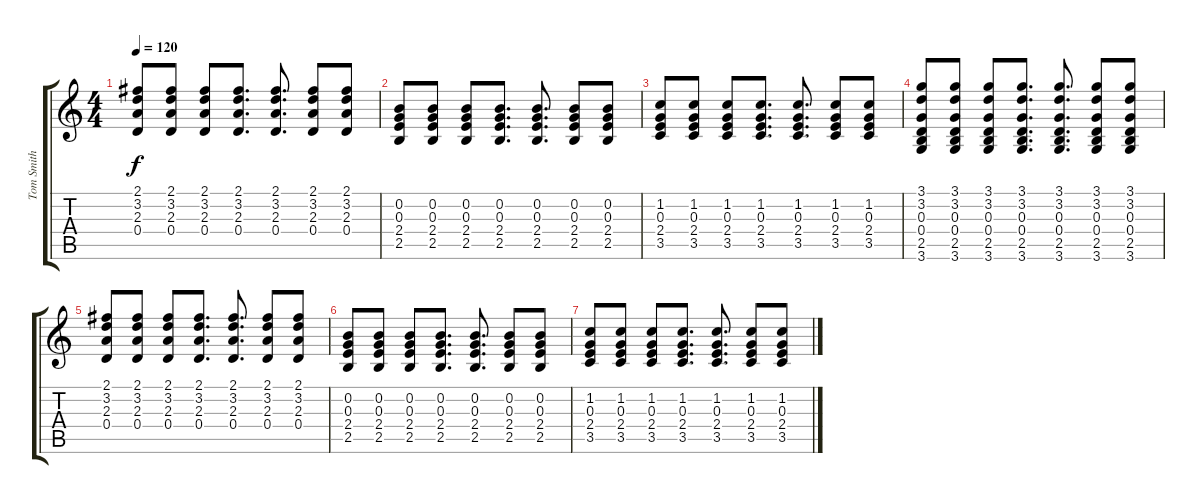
\track ("Tom Smith" "Tom Smith") {instrument electricguitarclean}
\staff {score tabs}
\tuning (E4 B3 G3 D3 A2 E2) {hide}
\ts (4 4)
\tempo 120
\clef g2
\ks c
(2.1 3.2 2.3 0.4).8{dy f} (2.1 3.2 2.3 0.4).8 (2.1 3.2 2.3 0.4).8 (2.1 3.2 2.3 0.4).8{d} (2.1 3.2 2.3 0.4).8{d} (2.1 3.2 2.3 0.4).8 (2.1 3.2 2.3 0.4).8 |
(0.2 0.3 2.4 2.5).8 (0.2 0.3 2.4 2.5).8 (0.2 0.3 2.4 2.5).8 (0.2 0.3 2.4 2.5).8{d} (0.2 0.3 2.4 2.5).8{d} (0.2 0.3 2.4 2.5).8 (0.2 0.3 2.4 2.5).8 |
(1.2 0.3 2.4 3.5).8 (1.2 0.3 2.4 3.5).8 (1.2 0.3 2.4 3.5).8 (1.2 0.3 2.4 3.5).8{d} (1.2 0.3 2.4 3.5).8{d} (1.2 0.3 2.4 3.5).8 (1.2 0.3 2.4 3.5).8 |
(3.1 3.2 0.3 0.4 2.5 3.6).8 (3.1 3.2 0.3 0.4 2.5 3.6).8 (3.1 3.2 0.3 0.4 2.5 3.6).8 (3.1 3.2 0.3 0.4 2.5 3.6).8{d} (3.1 3.2 0.3 0.4 2.5 3.6).8{d} (3.1 3.2 0.3 0.4 2.5 3.6).8 (3.1 3.2 0.3 0.4 2.5 3.6).8 |
(2.1 3.2 2.3 0.4).8 (2.1 3.2 2.3 0.4).8 (2.1 3.2 2.3 0.4).8 (2.1 3.2 2.3 0.4).8{d} (2.1 3.2 2.3 0.4).8{d} (2.1 3.2 2.3 0.4).8 (2.1 3.2 2.3 0.4).8 |
(0.2 0.3 2.4 2.5).8 (0.2 0.3 2.4 2.5).8 (0.2 0.3 2.4 2.5).8 (0.2 0.3 2.4 2.5).8{d} (0.2 0.3 2.4 2.5).8{d} (0.2 0.3 2.4 2.5).8 (0.2 0.3 2.4 2.5).8 |
(1.2 0.3 2.4 3.5).8 (1.2 0.3 2.4 3.5).8 (1.2 0.3 2.4 3.5).8 (1.2 0.3 2.4 3.5).8{d} (1.2 0.3 2.4 3.5).8{d} (1.2 0.3 2.4 3.5).8 (1.2 0.3 2.4 3.5).8
